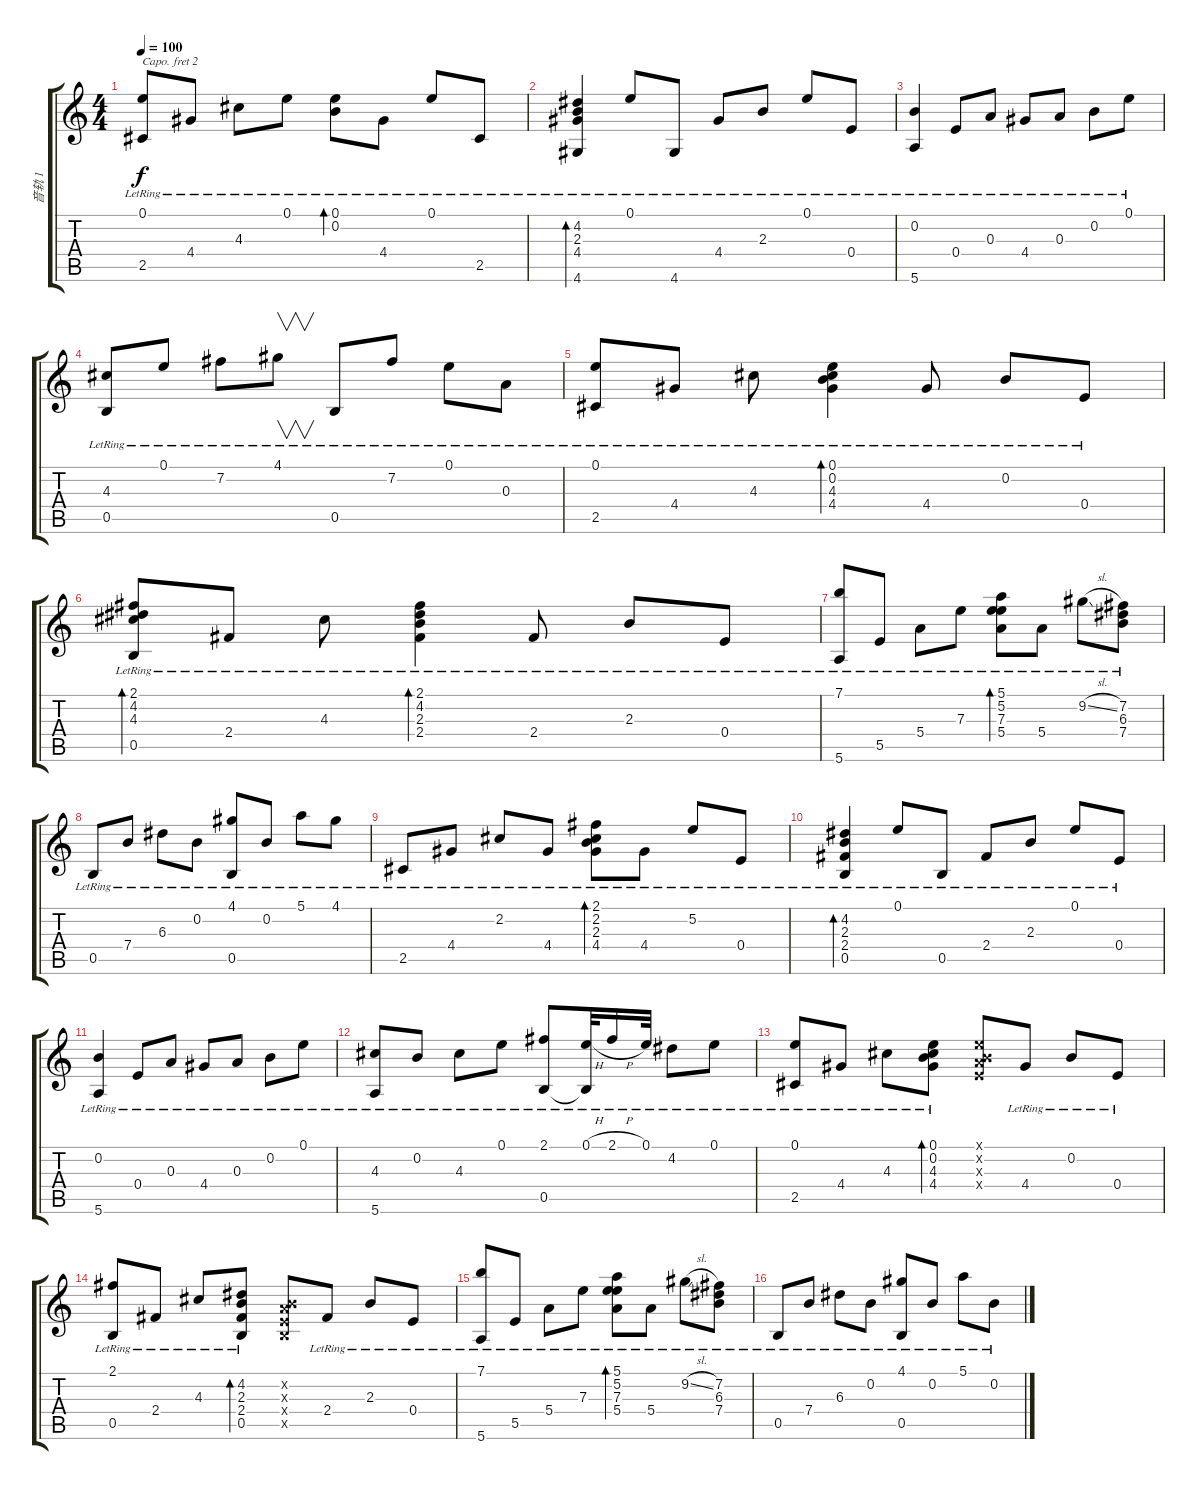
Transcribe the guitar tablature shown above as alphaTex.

\track ("音轨 1" "音轨 1") {instrument acousticguitarsteel}
\staff {score tabs}
\capo 2
\tuning (D4 A3 G3 D3 A2 D2) {hide}
\ts (4 4)
\tempo 100
\clef g2
\ks c
(0.1{lr} 2.5{lr}).8{dy f} 4.4{lr}.8 4.3{lr}.8 0.1{lr}.8 (0.1{lr} 0.2{lr}).8{bd 60} 4.4{lr}.8 0.1{lr}.8 2.5{lr}.8 |
(4.2{lr} 2.3{lr} 4.4{lr} 4.6{lr}).4{bd 60} 0.1{lr}.8 4.6{lr}.8 4.4{lr}.8 2.3{lr}.8 0.1{lr}.8 0.4{lr}.8 |
(0.2{lr} 5.6{lr}).4 0.4{lr}.8 0.3{lr}.8 4.4{lr}.8 0.3{lr}.8 0.2{lr}.8 0.1{lr}.8 |
(4.3{lr} 0.5{lr}).8 0.1{lr}.8 7.2{lr}.8 4.1{lr}.8{v} 0.5{lr}.8 7.2{lr}.8 0.1{lr}.8 0.3{lr}.8 |
(0.1{lr} 2.5{lr}).8 4.4{lr}.8 4.3{lr}.8 (0.1{lr} 0.2{lr} 4.3{lr} 4.4{lr}).4{bd 60} 4.4{lr}.8 0.2{lr}.8 0.4{lr}.8 |
(2.1{lr} 4.2{lr} 4.3{lr} 0.5{lr}).8{bd 60} 2.4{lr}.8 4.3{lr}.8 (2.1{lr} 4.2{lr} 2.3{lr} 2.4{lr}).4{bd 60} 2.4{lr}.8 2.3{lr}.8 0.4{lr}.8 |
(7.1{lr} 5.6{lr}).8 5.5{lr}.8 5.4{lr}.8 7.3{lr}.8 (5.1{lr} 5.2{lr} 7.3{lr} 5.4{lr}).8{bd 60} 5.4{lr}.8 9.2{sl lr}.8 (7.2{lr} 6.3{lr} 7.4{lr}).8 |
0.5{lr}.8 7.4{lr}.8 6.3{lr}.8 0.2{lr}.8 (4.1{lr} 0.5{lr}).8 0.2{lr}.8 5.1{lr}.8 4.1{lr}.8 |
2.5{lr}.8 4.4{lr}.8 2.2{lr}.8 4.4{lr}.8 (2.1{lr} 2.2{lr} 2.3{lr} 4.4{lr}).8{bd 60} 4.4{lr}.8 5.2{lr}.8 0.4{lr}.8 |
(4.2{lr} 2.3{lr} 2.4{lr} 0.5{lr}).4{bd 60} 0.1{lr}.8 0.5{lr}.8 2.4{lr}.8 2.3{lr}.8 0.1{lr}.8 0.4{lr}.8 |
(0.2{lr} 5.6{lr}).4 0.4{lr}.8 0.3{lr}.8 4.4{lr}.8 0.3{lr}.8 0.2{lr}.8 0.1{lr}.8 |
(4.3{lr} 5.6{lr}).8 0.2{lr}.8 4.3{lr}.8 0.1{lr}.8 (2.1{lr} 0.5{lr}).8 (0.1{h lr} 0.5{t}).32 2.1{h lr}.16 0.1{lr}.32 4.2{lr}.8 0.1{lr}.8 |
(0.1{lr} 2.5{lr}).8 4.4{lr}.8 4.3{lr}.8 (0.1{lr} 0.2{lr} 4.3{lr} 4.4{lr}).8{bd 60} (0.1{x} 0.2{x} 0.3{x} 0.4{x}).8 4.4{lr}.8 0.2{lr}.8 0.4{lr}.8 |
(2.1{lr} 0.5{lr}).8 2.4{lr}.8 4.3{lr}.8 (4.2{lr} 2.3{lr} 2.4{lr} 0.5{lr}).8{bd 60} (0.2{x} 0.3{x} 0.4{x} 0.5{x}).8 2.4{lr}.8 2.3{lr}.8 0.4{lr}.8 |
(7.1{lr} 5.6{lr}).8 5.5{lr}.8 5.4{lr}.8 7.3{lr}.8 (5.1{lr} 5.2{lr} 7.3{lr} 5.4{lr}).8{bd 60} 5.4{lr}.8 9.2{sl lr}.8 (7.2{lr} 6.3{lr} 7.4{lr}).8 |
0.5{lr}.8 7.4{lr}.8 6.3{lr}.8 0.2{lr}.8 (4.1{lr} 0.5{lr}).8 0.2{lr}.8 5.1{lr}.8 0.2{lr}.8
